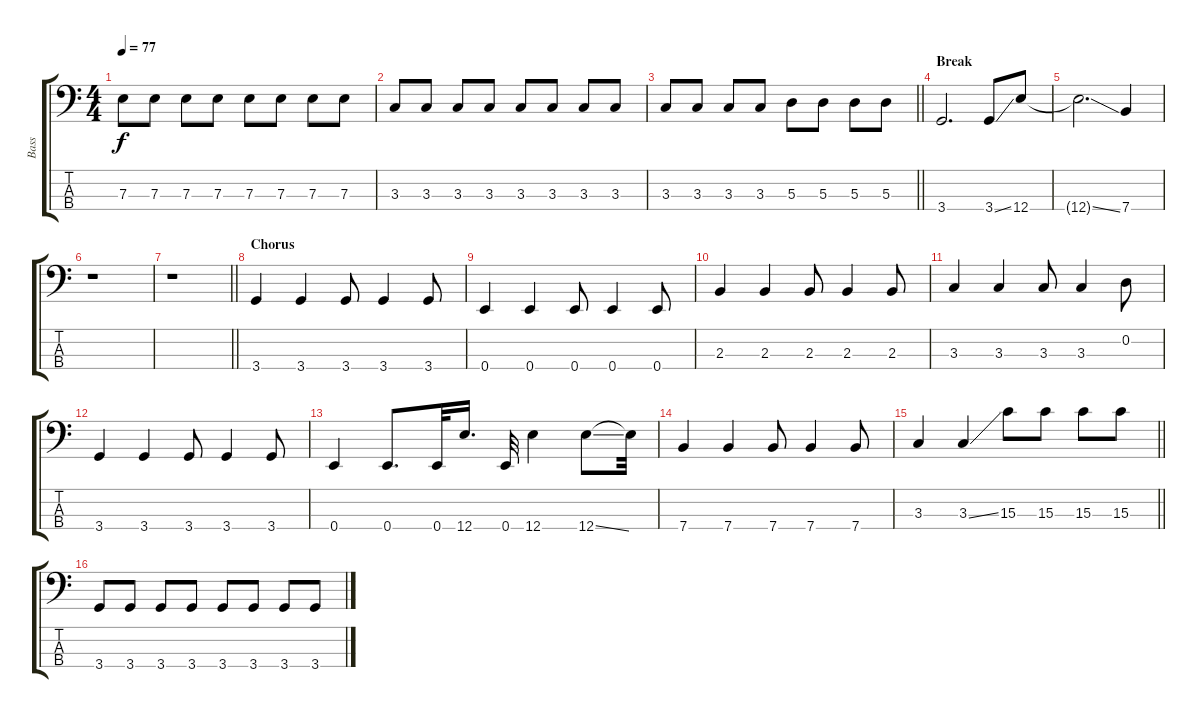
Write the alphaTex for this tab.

\track ("Bass" "Bass") {instrument electricbassfinger}
\staff {score tabs}
\tuning (G2 D2 A1 E1) {hide}
\ts (4 4)
\tempo 77
\clef f4
\ks c
7.3.8{dy f} 7.3.8 7.3.8 7.3.8 7.3.8 7.3.8 7.3.8 7.3.8 |
3.3.8 3.3.8 3.3.8 3.3.8 3.3.8 3.3.8 3.3.8 3.3.8 |
\barLineRight lightlight
3.3.8 3.3.8 3.3.8 3.3.8 5.3.8 5.3.8 5.3.8 5.3.8 |
\section ("" "Break")
3.4.2{d} 3.4{ss}.8 12.4.8 |
12.4{ss t}.2{d} 7.4.4 |
r.1 |
\barLineRight lightlight
r.1 |
\section ("" "Chorus")
3.4.4 3.4.4 3.4.8 3.4.4 3.4.8 |
0.4.4 0.4.4 0.4.8 0.4.4 0.4.8 |
2.3.4 2.3.4 2.3.8 2.3.4 2.3.8 |
3.3.4 3.3.4 3.3.8 3.3.4 0.2.8 |
3.4.4 3.4.4 3.4.8 3.4.4 3.4.8 |
0.4.4 0.4.8{d} 0.4.32 12.4.16{d} 0.4.32 12.4.4 12.4{ss}.8 12.4{t}.32 |
7.4.4 7.4.4 7.4.8 7.4.4 7.4.8 |
\barLineRight lightlight
3.3.4 3.3{ss}.4 15.3.8 15.3.8 15.3.8 15.3.8 |
3.4.8 3.4.8 3.4.8 3.4.8 3.4.8 3.4.8 3.4.8 3.4.8
